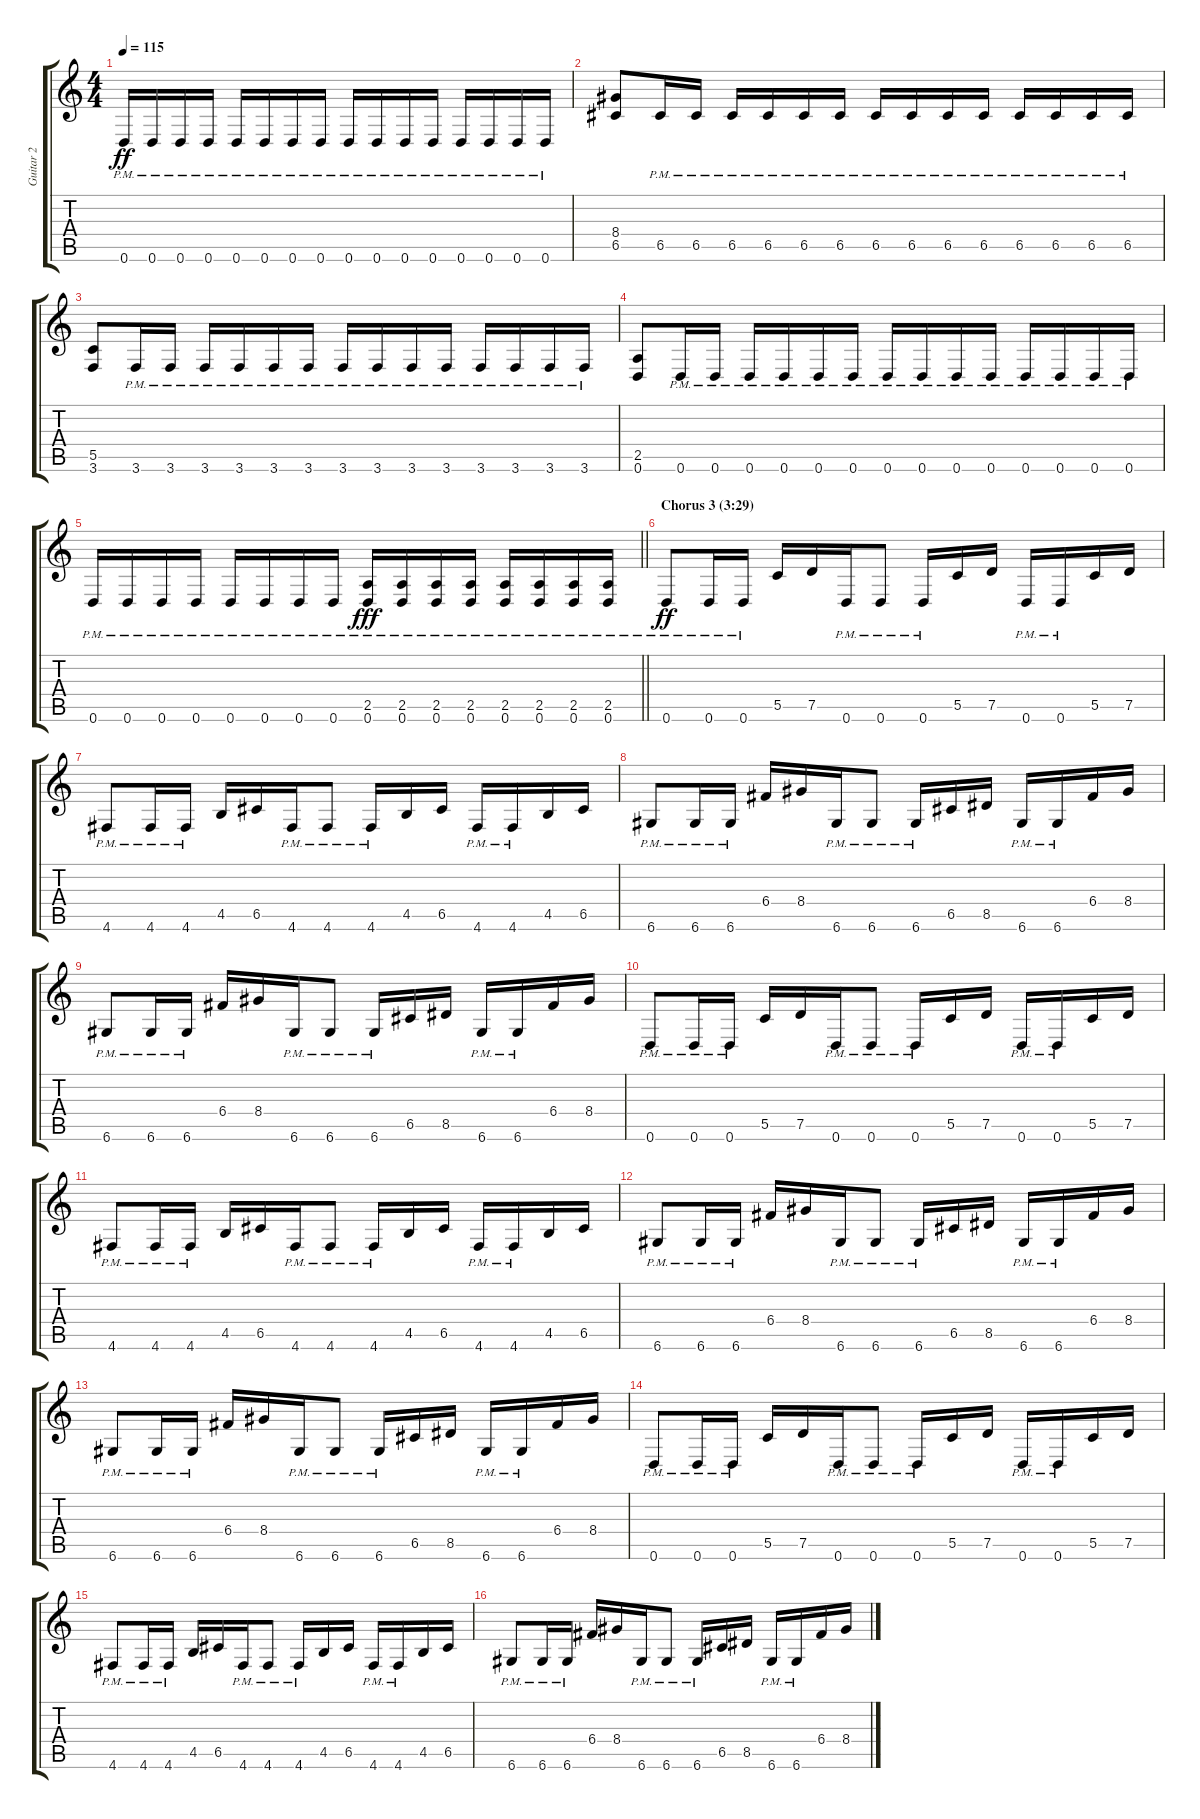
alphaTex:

\track ("Guitar 2" "Guitar 2") {instrument distortionguitar}
\staff {score tabs}
\tuning (D4 A3 F3 C3 G2 D2) {hide}
\ts (4 4)
\tempo 115
\clef g2
\ks c
0.6{pm}.16{dy ff} 0.6{pm}.16 0.6{pm}.16 0.6{pm}.16 0.6{pm}.16 0.6{pm}.16 0.6{pm}.16 0.6{pm}.16 0.6{pm}.16 0.6{pm}.16 0.6{pm}.16 0.6{pm}.16 0.6{pm}.16 0.6{pm}.16 0.6{pm}.16 0.6{pm}.16 |
(8.4 6.5).8 6.5{pm}.16 6.5{pm}.16 6.5{pm}.16 6.5{pm}.16 6.5{pm}.16 6.5{pm}.16 6.5{pm}.16 6.5{pm}.16 6.5{pm}.16 6.5{pm}.16 6.5{pm}.16 6.5{pm}.16 6.5{pm}.16 6.5{pm}.16 |
(5.5 3.6).8 3.6{pm}.16 3.6{pm}.16 3.6{pm}.16 3.6{pm}.16 3.6{pm}.16 3.6{pm}.16 3.6{pm}.16 3.6{pm}.16 3.6{pm}.16 3.6{pm}.16 3.6{pm}.16 3.6{pm}.16 3.6{pm}.16 3.6{pm}.16 |
(2.5 0.6).8 0.6{pm}.16 0.6{pm}.16 0.6{pm}.16 0.6{pm}.16 0.6{pm}.16 0.6{pm}.16 0.6{pm}.16 0.6{pm}.16 0.6{pm}.16 0.6{pm}.16 0.6{pm}.16 0.6{pm}.16 0.6{pm}.16 0.6{pm}.16 |
\barLineRight lightlight
0.6{pm}.16 0.6{pm}.16 0.6{pm}.16 0.6{pm}.16 0.6{pm}.16 0.6{pm}.16 0.6{pm}.16 0.6{pm}.16 (2.5{pm} 0.6{pm}).16{dy fff} (2.5{pm} 0.6{pm}).16 (2.5{pm} 0.6{pm}).16 (2.5{pm} 0.6{pm}).16 (2.5{pm} 0.6{pm}).16 (2.5{pm} 0.6{pm}).16 (2.5{pm} 0.6{pm}).16 (2.5{pm} 0.6{pm}).16 |
\section ("" "Chorus 3 (3:29)")
0.6{pm}.8{dy ff} 0.6{pm}.16 0.6{pm}.16 5.5.16 7.5.16 0.6{pm}.16 0.6{pm}.8 0.6{pm}.16 5.5.16 7.5.16 0.6{pm}.16 0.6{pm}.16 5.5.16 7.5.16 |
4.6{pm}.8 4.6{pm}.16 4.6{pm}.16 4.5.16 6.5.16 4.6{pm}.16 4.6{pm}.8 4.6{pm}.16 4.5.16 6.5.16 4.6{pm}.16 4.6{pm}.16 4.5.16 6.5.16 |
6.6{pm}.8 6.6{pm}.16 6.6{pm}.16 6.4.16 8.4.16 6.6{pm}.16 6.6{pm}.8 6.6{pm}.16 6.5.16 8.5.16 6.6{pm}.16 6.6{pm}.16 6.4.16 8.4.16 |
6.6{pm}.8 6.6{pm}.16 6.6{pm}.16 6.4.16 8.4.16 6.6{pm}.16 6.6{pm}.8 6.6{pm}.16 6.5.16 8.5.16 6.6{pm}.16 6.6{pm}.16 6.4.16 8.4.16 |
0.6{pm}.8 0.6{pm}.16 0.6{pm}.16 5.5.16 7.5.16 0.6{pm}.16 0.6{pm}.8 0.6{pm}.16 5.5.16 7.5.16 0.6{pm}.16 0.6{pm}.16 5.5.16 7.5.16 |
4.6{pm}.8 4.6{pm}.16 4.6{pm}.16 4.5.16 6.5.16 4.6{pm}.16 4.6{pm}.8 4.6{pm}.16 4.5.16 6.5.16 4.6{pm}.16 4.6{pm}.16 4.5.16 6.5.16 |
6.6{pm}.8 6.6{pm}.16 6.6{pm}.16 6.4.16 8.4.16 6.6{pm}.16 6.6{pm}.8 6.6{pm}.16 6.5.16 8.5.16 6.6{pm}.16 6.6{pm}.16 6.4.16 8.4.16 |
6.6{pm}.8 6.6{pm}.16 6.6{pm}.16 6.4.16 8.4.16 6.6{pm}.16 6.6{pm}.8 6.6{pm}.16 6.5.16 8.5.16 6.6{pm}.16 6.6{pm}.16 6.4.16 8.4.16 |
0.6{pm}.8 0.6{pm}.16 0.6{pm}.16 5.5.16 7.5.16 0.6{pm}.16 0.6{pm}.8 0.6{pm}.16 5.5.16 7.5.16 0.6{pm}.16 0.6{pm}.16 5.5.16 7.5.16 |
4.6{pm}.8 4.6{pm}.16 4.6{pm}.16 4.5.16 6.5.16 4.6{pm}.16 4.6{pm}.8 4.6{pm}.16 4.5.16 6.5.16 4.6{pm}.16 4.6{pm}.16 4.5.16 6.5.16 |
6.6{pm}.8 6.6{pm}.16 6.6{pm}.16 6.4.16 8.4.16 6.6{pm}.16 6.6{pm}.8 6.6{pm}.16 6.5.16 8.5.16 6.6{pm}.16 6.6{pm}.16 6.4.16 8.4.16
